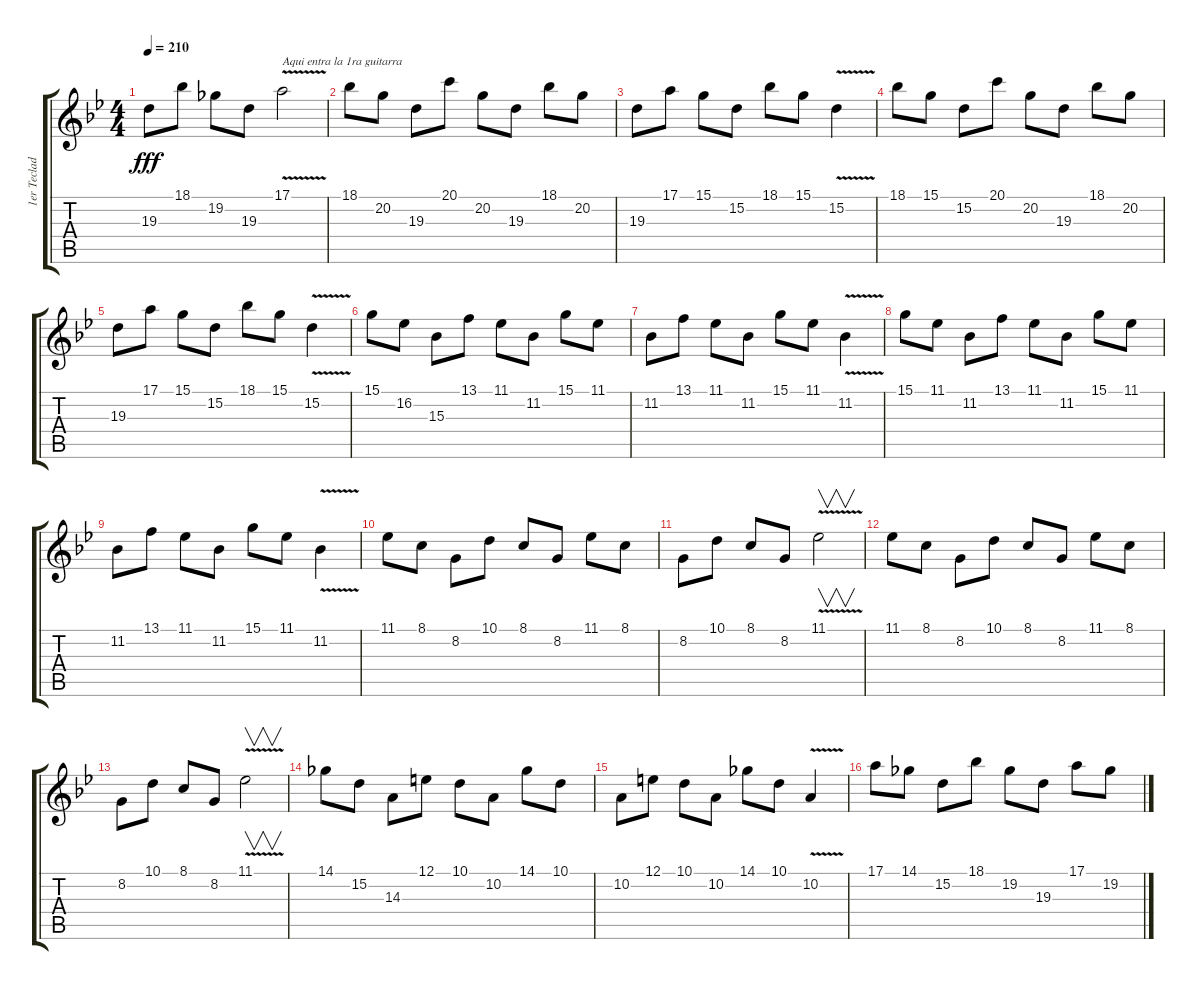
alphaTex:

\track ("1er Teclado" "1er Teclad") {instrument lead2sawtooth}
\staff {score tabs}
\tuning (E4 B3 G3 D3 A2 E2) {hide}
\ts (4 4)
\tempo 210
\clef g2
\ks gminor
19.3.8{dy fff} 18.1.8 19.2.8 19.3.8 17.1{v}.2{txt "Aqui entra la 1ra guitarra"} |
18.1.8 20.2.8 19.3.8 20.1.8 20.2.8 19.3.8 18.1.8 20.2.8 |
19.3.8 17.1.8 15.1.8 15.2.8 18.1.8 15.1.8 15.2{v}.4 |
18.1.8 15.1.8 15.2.8 20.1.8 20.2.8 19.3.8 18.1.8 20.2.8 |
19.3.8 17.1.8 15.1.8 15.2.8 18.1.8 15.1.8 15.2{v}.4 |
15.1.8 16.2.8 15.3.8 13.1.8 11.1.8 11.2.8 15.1.8 11.1.8 |
11.2.8 13.1.8 11.1.8 11.2.8 15.1.8 11.1.8 11.2{v}.4 |
15.1.8 11.1.8 11.2.8 13.1.8 11.1.8 11.2.8 15.1.8 11.1.8 |
11.2.8 13.1.8 11.1.8 11.2.8 15.1.8 11.1.8 11.2{v}.4 |
11.1.8 8.1.8 8.2.8 10.1.8 8.1.8 8.2.8 11.1.8 8.1.8 |
8.2.8 10.1.8 8.1.8 8.2.8 11.1{v}.2{v} |
11.1.8 8.1.8 8.2.8 10.1.8 8.1.8 8.2.8 11.1.8 8.1.8 |
8.2.8 10.1.8 8.1.8 8.2.8 11.1{v}.2{v} |
14.1.8 15.2.8 14.3.8 12.1.8 10.1.8 10.2.8 14.1.8 10.1.8 |
10.2.8 12.1.8 10.1.8 10.2.8 14.1.8 10.1.8 10.2{v}.4 |
17.1.8 14.1.8 15.2.8 18.1.8 19.2.8 19.3.8 17.1.8 19.2.8
